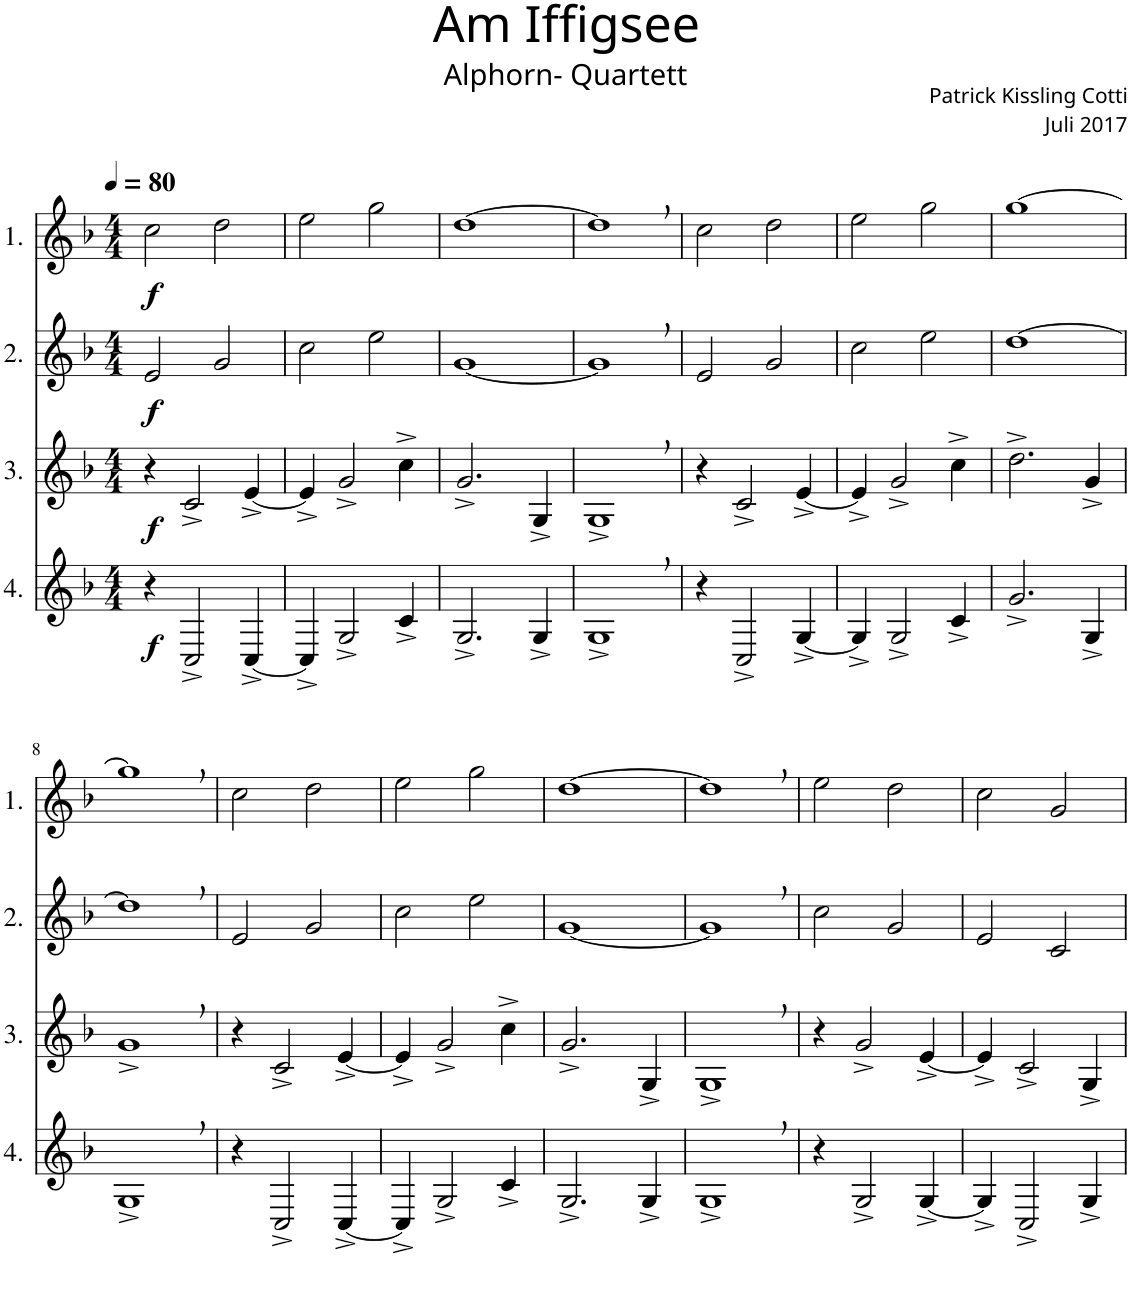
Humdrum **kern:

**kern	**dynam	**kern	**dynam	**kern	**dynam	**kern	**dynam
*part4	*part4	*part3	*part3	*part2	*part2	*part1	*part1
*staff4	*staff4	*staff3	*staff3	*staff2	*staff2	*staff1	*staff1
*I"4.	*	*I"3.	*	*I"2.	*	*I"1.	*
*clefG2	*	*clefG2	*	*clefG2	*	*clefG2	*
*Trd4c7	*	*Trd4c7	*	*Trd4c7	*	*Trd4c7	*
*k[b-]	*	*k[b-]	*	*k[b-]	*	*k[b-]	*
*M4/4	*	*M4/4	*	*M4/4	*	*M4/4	*
*MM80	*	*MM80	*	*MM80	*	*MM80	*
=1	=1	=1	=1	=1	=1	=1	=1
!	!LO:DY:b	!	!LO:DY:b	!	!LO:DY:b	!	!LO:DY:b
4r	f	4r	f	2e/	f	2cc\	f
2C^/	.	2c^/	.	.	.	.	.
.	.	.	.	2g/	.	2dd\	.
[4C^/	.	[4e^/	.	.	.	.	.
=2	=2	=2	=2	=2	=2	=2	=2
4C^/]	.	4e^/]	.	2cc\	.	2ee\	.
2G^/	.	2g^/	.	.	.	.	.
.	.	.	.	2ee\	.	2gg\	.
4c^/	.	4cc^\	.	.	.	.	.
=3	=3	=3	=3	=3	=3	=3	=3
2.G^/	.	2.g^/	.	[1g	.	[1dd	.
4G^/	.	4G^/	.	.	.	.	.
=4	=4	=4	=4	=4	=4	=4	=4
1G^,	.	1G^,	.	1g,]	.	1dd,]	.
=5	=5	=5	=5	=5	=5	=5	=5
4r	.	4r	.	2e/	.	2cc\	.
2C^/	.	2c^/	.	.	.	.	.
.	.	.	.	2g/	.	2dd\	.
[4G^/	.	[4e^/	.	.	.	.	.
=6	=6	=6	=6	=6	=6	=6	=6
4G^/]	.	4e^/]	.	2cc\	.	2ee\	.
2G^/	.	2g^/	.	.	.	.	.
.	.	.	.	2ee\	.	2gg\	.
4c^/	.	4cc^\	.	.	.	.	.
=7	=7	=7	=7	=7	=7	=7	=7
2.g^/	.	2.dd^\	.	[1dd	.	[1gg	.
4G^/	.	4g^/	.	.	.	.	.
!!LO:LB:g=z
=8	=8	=8	=8	=8	=8	=8	=8
1G^,	.	1g^,	.	1dd,]	.	1gg,]	.
=9	=9	=9	=9	=9	=9	=9	=9
4r	.	4r	.	2e/	.	2cc\	.
2C^/	.	2c^/	.	.	.	.	.
.	.	.	.	2g/	.	2dd\	.
[4C^/	.	[4e^/	.	.	.	.	.
=10	=10	=10	=10	=10	=10	=10	=10
4C^/]	.	4e^/]	.	2cc\	.	2ee\	.
2G^/	.	2g^/	.	.	.	.	.
.	.	.	.	2ee\	.	2gg\	.
4c^/	.	4cc^\	.	.	.	.	.
=11	=11	=11	=11	=11	=11	=11	=11
2.G^/	.	2.g^/	.	[1g	.	[1dd	.
4G^/	.	4G^/	.	.	.	.	.
=12	=12	=12	=12	=12	=12	=12	=12
1G^,	.	1G^,	.	1g,]	.	1dd,]	.
=13	=13	=13	=13	=13	=13	=13	=13
4r	.	4r	.	2cc\	.	2ee\	.
2G^/	.	2g^/	.	.	.	.	.
.	.	.	.	2g/	.	2dd\	.
[4G^/	.	[4e^/	.	.	.	.	.
=14	=14	=14	=14	=14	=14	=14	=14
4G^/]	.	4e^/]	.	2e/	.	2cc\	.
2C^/	.	2c^/	.	.	.	.	.
.	.	.	.	2c/	.	2g/	.
4G^/	.	4G^/	.	.	.	.	.
=	=	=	=	=	=	=	=
*-	*-	*-	*-	*-	*-	*-	*-
